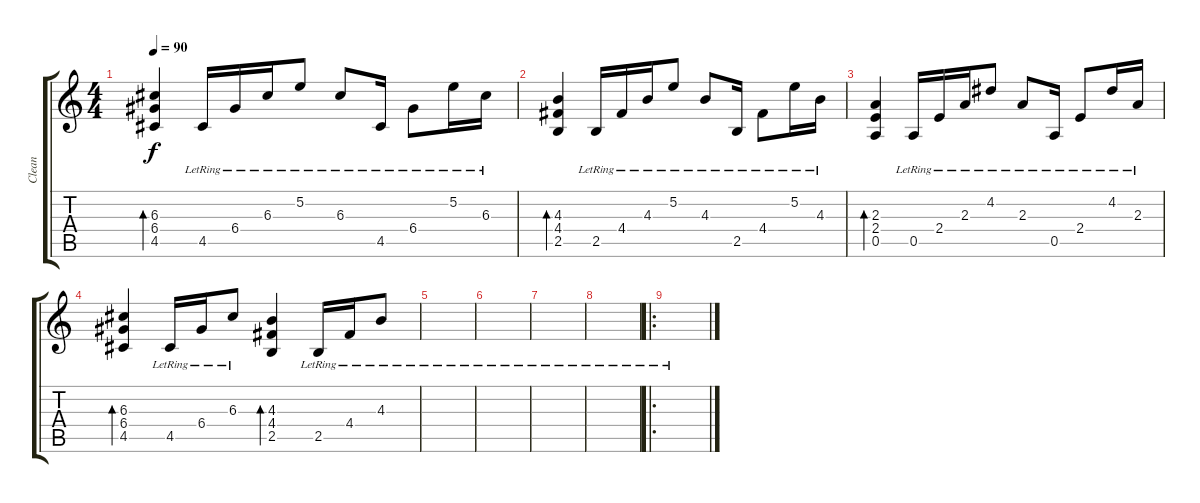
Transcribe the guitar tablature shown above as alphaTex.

\track ("Clean" "Clean") {solo instrument acousticguitarsteel}
\staff {score tabs}
\tuning (E4 B3 G3 D3 A2 D2) {hide}
\ts (4 4)
\tempo 90
\clef g2
\ks c
(6.3 6.4 4.5).4{bd 120 dy f} 4.5{lr}.16 6.4{lr}.16 6.3{lr}.16 5.2{lr}.8 6.3{lr}.8 4.5{lr}.16 6.4{lr}.8 5.2{lr}.16 6.3{lr}.16 |
(4.3 4.4 2.5).4{bd 120} 2.5{lr}.16 4.4{lr}.16 4.3{lr}.16 5.2{lr}.8 4.3{lr}.8 2.5{lr}.16 4.4{lr}.8 5.2{lr}.16 4.3{lr}.16 |
(2.3 2.4 0.5).4{bd 120} 0.5{lr}.16 2.4{lr}.16 2.3{lr}.16 4.2{lr}.8 2.3{lr}.8 0.5{lr}.16 2.4{lr}.8 4.2{lr}.16 2.3{lr}.16 |
(6.3 6.4 4.5).4{bd 120} 4.5{lr}.16 6.4{lr}.16 6.3{lr}.8 (4.3 4.4 2.5).4{bd 120} 2.5{lr}.16 4.4{lr}.16 4.3{lr}.8 |
|
|
|
|
\ro
